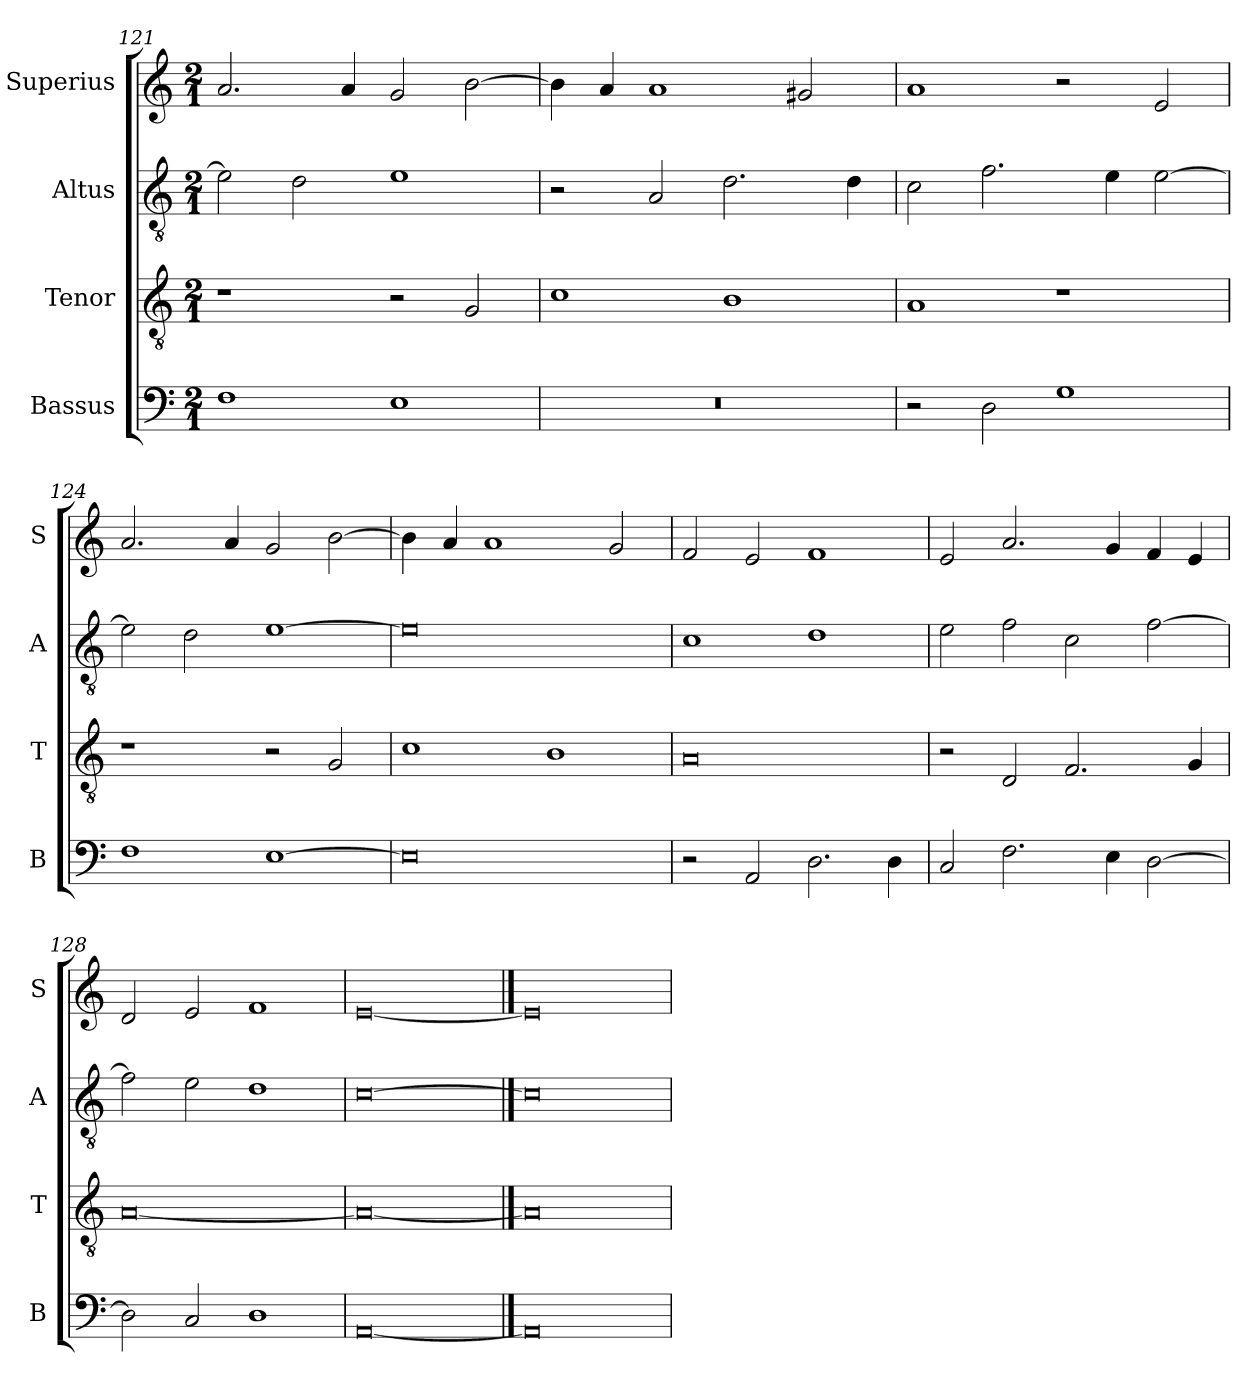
**kern	**kern	**kern	**kern
*part4	*part3	*part2	*part1
*staff4	*staff3	*staff2	*staff1
*I"Bassus	*I"Tenor	*I"Altus	*I"Superius
*I'B	*I'T	*I'A	*I'S
*clefF4	*clefGv2	*clefGv2	*clefG2
*k[]	*k[]	*k[]	*k[]
*C:	*C:	*C:	*C:
*M2/1	*M2/1	*M2/1	*M2/1
=121	=121	=121	=121
1F	1r	2e]	2.a
.	.	2d	.
.	.	.	4a
1E	2r	1e	2g
.	2G	.	[2b
=122	=122	=122	=122
0r	1c	2r	4b]
.	.	.	4a
.	.	2A	1a
.	1B	2.d	.
.	.	.	2g#X
.	.	4d	.
=123	=123	=123	=123
2r	1A	2c	1a
2D	.	2.f	.
1G	1r	.	2r
.	.	4e	.
.	.	[2e	2e
=124	=124	=124	=124
1F	1r	2e]	2.a
.	.	2d	.
.	.	.	4a
[1E	2r	[1e	2g
.	2G	.	[2b
=125	=125	=125	=125
0E]	1c	0e]	4b]
.	.	.	4a
.	.	.	1a
.	1B	.	.
.	.	.	2g
=126	=126	=126	=126
2r	0A	1c	2f
2AA	.	.	2e
2.D	.	1d	1f
4D	.	.	.
=127	=127	=127	=127
2C	2r	2e	2e
2.F	2D	2f	2.a
.	2.F	2c	.
4E	.	.	4g
[2D	.	[2f	4f
.	4G	.	4e
=128	=128	=128	=128
2D]	[0A	2f]	2d
2C	.	2e	2e
1D	.	1d	1f
=129	=129	=129	=129
[0AA	0A_	[0c	[0e
==130	==130	==130	==130
0AA]	0A]	0c]	0e]
=	=	=	=
*-	*-	*-	*-
